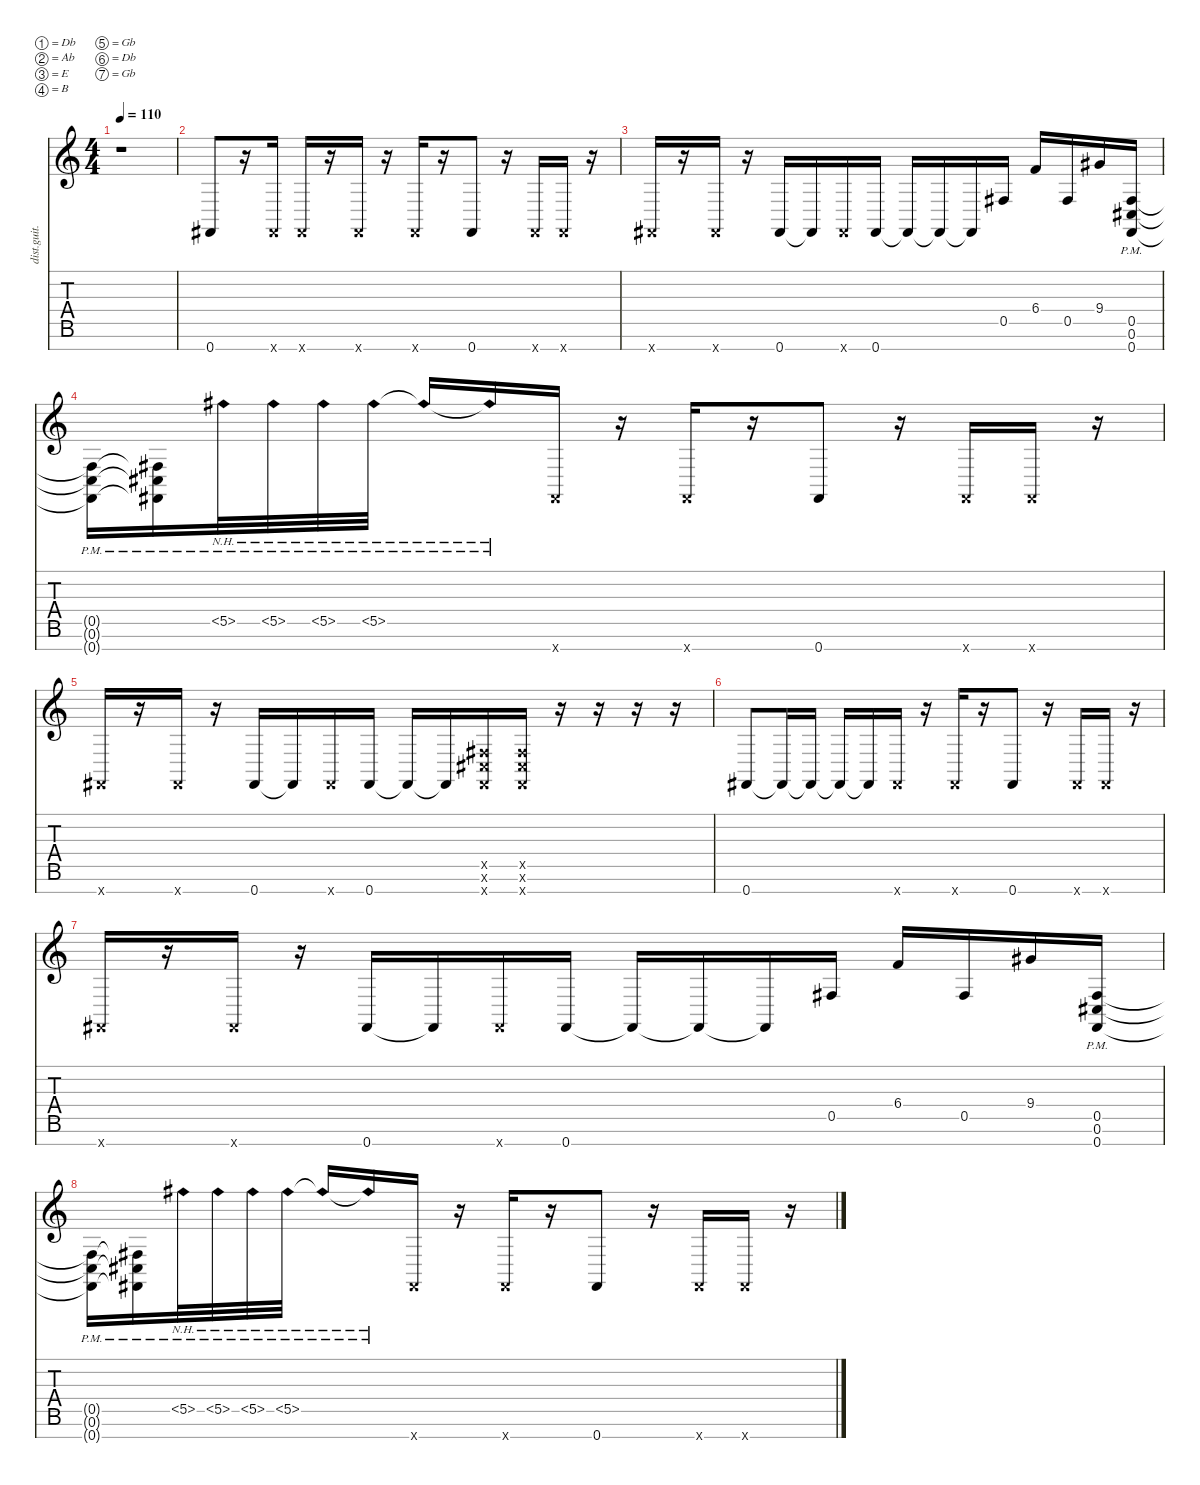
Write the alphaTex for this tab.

\defaultSystemsLayout 4
\hideDynamics
\bracketExtendMode nobrackets
\otherSystemsTrackNameOrientation horizontal
\track ("Distortion Guitar" "dist.guit.") {instrument distortionguitar}
\staff {score tabs}
\tuning (Db4 Ab3 E3 B2 Gb2 Db2 Gb1)
\ts (4 4)
\tempo 110
\clef g2
\ks c
r.1{dy mf beam Down} |
0.7{acc #}.8{beam Up} r.16{beam Up} 0.7{x acc #}.16{beam Up} 0.7{x acc #}.16{beam Up} r.16{beam Up} 0.7{x acc #}.16{beam Up} r.16{beam Up} 0.7{x acc #}.16{beam Up} r.16{beam Up} 0.7{acc #}.8{beam Up} r.16{beam Up} 0.7{x acc #}.16{beam Up} 0.7{x acc #}.16{beam Up} r.16{beam Up} |
0.7{x acc #}.16{beam Up} r.16{beam Up} 0.7{x acc #}.16{beam Up} r.16{beam Up} 0.7{acc #}.16{beam Up} 0.7{t acc #}.16{beam Up} 0.7{x acc #}.16{beam Up} 0.7{acc #}.16{beam Up} 0.7{t acc #}.16{beam Up} 0.7{t acc #}.16{beam Up} 0.7{t acc #}.16{beam Up} 0.5{acc #}.16{beam Up} 6.4.16{beam Up} 0.5{acc #}.16{beam Up} 9.4{acc #}.16{beam Up} (0.7{pm acc #} 0.6{pm acc #} 0.5{pm acc #}).16{beam Up} |
(0.7{pm t acc #} 0.6{pm t acc #} 0.5{pm t acc #}).16{beam Down} (0.7{pm t acc #} 0.6{pm t acc #} 0.5{pm t acc #}).16{beam Down} 5.5{nh pm}.32{beam Down} 5.5{nh pm}.32{beam Down} 5.5{nh pm}.32{beam Down} 5.5{nh pm}.32{beam Down} 5.5{nh pm t}.16{beam Up} 5.5{nh pm t}.16{beam Up} 0.7{x acc #}.16{beam Up} r.16{beam Up} 0.7{x acc #}.16{beam Up} r.16{beam Up} 0.7{acc #}.8{beam Up} r.16{beam Up} 0.7{x acc #}.16{beam Up} 0.7{x acc #}.16{beam Up} r.16{beam Up} |
0.7{x acc #}.16{beam Up} r.16{beam Up} 0.7{x acc #}.16{beam Up} r.16{beam Up} 0.7{acc #}.16{beam Up} 0.7{t acc #}.16{beam Up} 0.7{x acc #}.16{beam Up} 0.7{acc #}.16{beam Up} 0.7{t acc #}.16{beam Up} 0.7{t acc #}.16{beam Up} (0.7{x acc #} 0.5{x acc #} 0.6{x acc #}).16{beam Up} (0.5{x acc #} 0.6{x acc #} 0.7{x acc #}).16{beam Up} r.16{beam Up} r.16{beam Up} r.16{beam Up} r.16{beam Up} |
0.7{acc #}.8{beam Up} 0.7{t acc #}.16{beam Up} 0.7{t acc #}.16{beam Up} 0.7{t acc #}.16{beam Up} 0.7{t acc #}.16{beam Up} 0.7{x acc #}.16{beam Up} r.16{beam Up} 0.7{x acc #}.16{beam Up} r.16{beam Up} 0.7{acc #}.8{beam Up} r.16{beam Up} 0.7{x acc #}.16{beam Up} 0.7{x acc #}.16{beam Up} r.16{beam Up} |
0.7{x acc #}.16{beam Up} r.16{beam Up} 0.7{x acc #}.16{beam Up} r.16{beam Up} 0.7{acc #}.16{beam Up} 0.7{t acc #}.16{beam Up} 0.7{x acc #}.16{beam Up} 0.7{acc #}.16{beam Up} 0.7{t acc #}.16{beam Up} 0.7{t acc #}.16{beam Up} 0.7{t acc #}.16{beam Up} 0.5{acc #}.16{beam Up} 6.4.16{beam Up} 0.5{acc #}.16{beam Up} 9.4{acc #}.16{beam Up} (0.7{pm acc #} 0.6{pm acc #} 0.5{pm acc #}).16{beam Up} |
(0.7{pm t acc #} 0.6{pm t acc #} 0.5{pm t acc #}).16{beam Down} (0.7{pm t acc #} 0.6{pm t acc #} 0.5{pm t acc #}).16{beam Down} 5.5{nh pm}.32{beam Down} 5.5{nh pm}.32{beam Down} 5.5{nh pm}.32{beam Down} 5.5{nh pm}.32{beam Down} 5.5{nh pm t}.16{beam Up} 5.5{nh pm t}.16{beam Up} 0.7{x acc #}.16{beam Up} r.16{beam Up} 0.7{x acc #}.16{beam Up} r.16{beam Up} 0.7{acc #}.8{beam Up} r.16{beam Up} 0.7{x acc #}.16{beam Up} 0.7{x acc #}.16{beam Up} r.16{beam Up}
